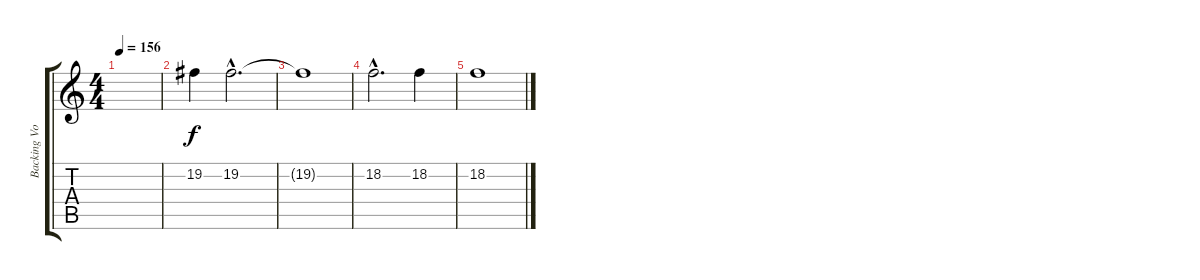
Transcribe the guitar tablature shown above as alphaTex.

\track ("Backing Voice 2" "Backing Vo") {instrument oboe}
\staff {score tabs}
\tuning (E4 B3 G3 D3 A2 E2) {hide}
\ts (4 4)
\tempo 156
\clef g2
\ks c
|
19.2.4 19.2{hac}.2{d} |
19.2{t}.1 |
18.2{hac}.2{d} 18.2.4 |
18.2.1
